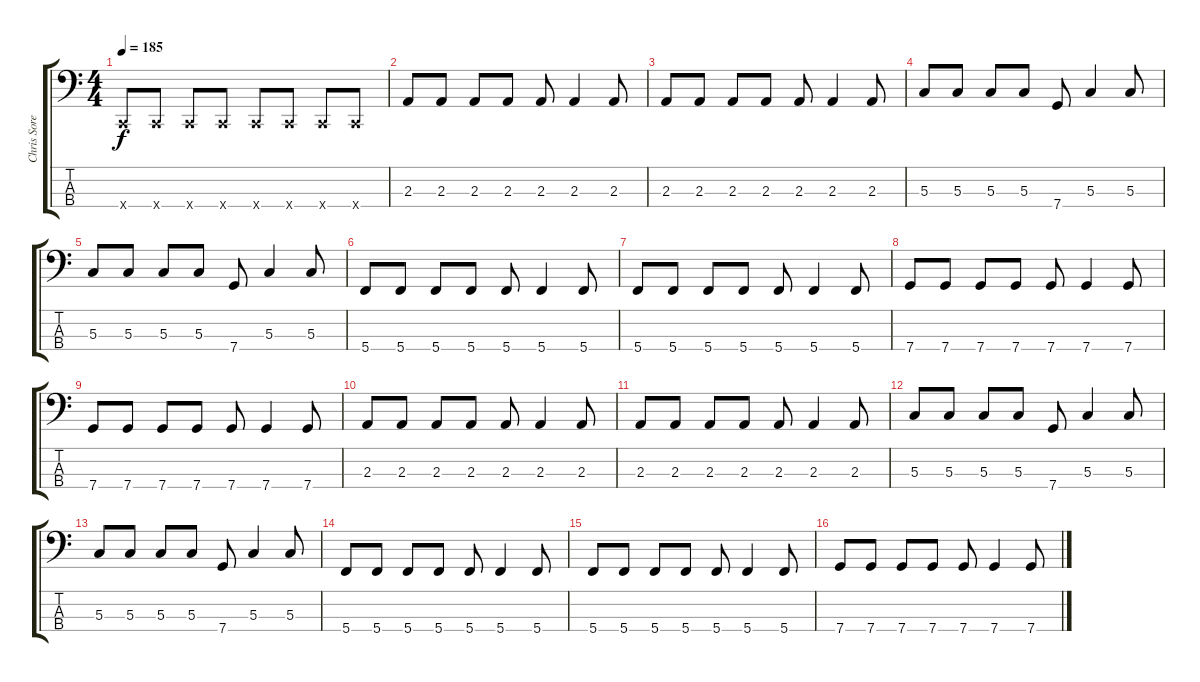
\track ("Chris Sorenson" "Chris Sore") {instrument electricbasspick}
\staff {score tabs}
\tuning (F2 C2 G1 C1) {hide}
\ts (4 4)
\tempo 185
\clef f4
\ks c
0.4{x}.8{dy f instrument electricbasspick} 0.4{x}.8 0.4{x}.8 0.4{x}.8 0.4{x}.8 0.4{x}.8 0.4{x}.8 0.4{x}.8 |
2.3.8 2.3.8 2.3.8 2.3.8 2.3.8 2.3.4 2.3.8 |
2.3.8 2.3.8 2.3.8 2.3.8 2.3.8 2.3.4 2.3.8 |
5.3.8 5.3.8 5.3.8 5.3.8 7.4.8 5.3.4 5.3.8 |
5.3.8 5.3.8 5.3.8 5.3.8 7.4.8 5.3.4 5.3.8 |
5.4.8 5.4.8 5.4.8 5.4.8 5.4.8 5.4.4 5.4.8 |
5.4.8 5.4.8 5.4.8 5.4.8 5.4.8 5.4.4 5.4.8 |
7.4.8 7.4.8 7.4.8 7.4.8 7.4.8 7.4.4 7.4.8 |
7.4.8 7.4.8 7.4.8 7.4.8 7.4.8 7.4.4 7.4.8 |
2.3.8 2.3.8 2.3.8 2.3.8 2.3.8 2.3.4 2.3.8 |
2.3.8 2.3.8 2.3.8 2.3.8 2.3.8 2.3.4 2.3.8 |
5.3.8 5.3.8 5.3.8 5.3.8 7.4.8 5.3.4 5.3.8 |
5.3.8 5.3.8 5.3.8 5.3.8 7.4.8 5.3.4 5.3.8 |
5.4.8 5.4.8 5.4.8 5.4.8 5.4.8 5.4.4 5.4.8 |
5.4.8 5.4.8 5.4.8 5.4.8 5.4.8 5.4.4 5.4.8 |
7.4.8 7.4.8 7.4.8 7.4.8 7.4.8 7.4.4 7.4.8
